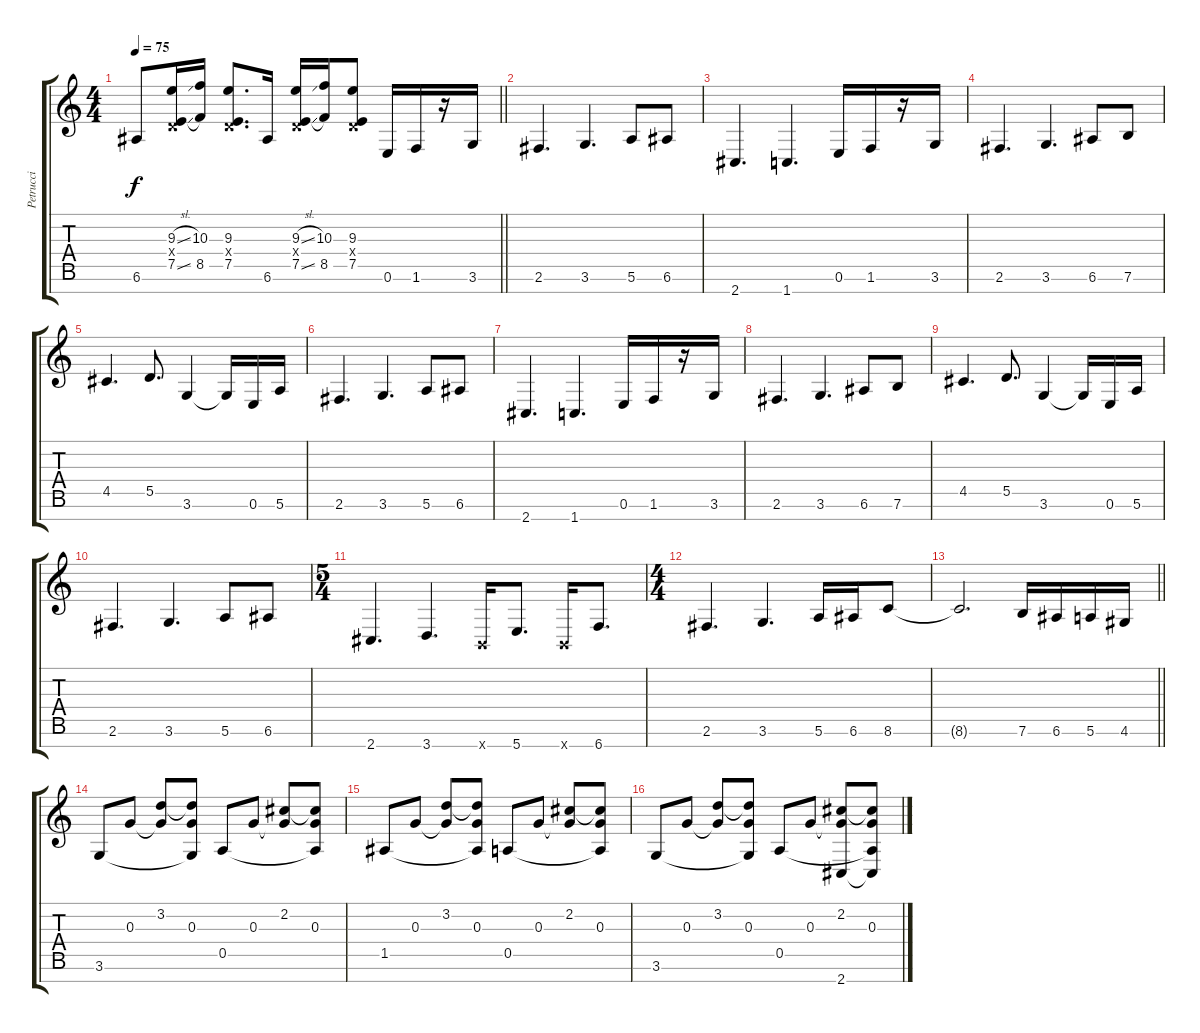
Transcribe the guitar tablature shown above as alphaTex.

\track ("Petrucci" "Petrucci") {instrument distortionguitar}
\staff {score tabs}
\tuning (E4 B3 G3 D3 A2 E2 B1) {hide}
\ts (4 4)
\tempo 75
\clef g2
\barLineRight lightlight
\ks c
6.6.8{dy f} (9.3{sl} 0.4{x} 7.5{sl}).16 (10.3 8.5).16 (9.3 0.4{x} 7.5).8{d} 6.6.16 (9.3{sl} 0.4{x} 7.5{sl}).16 (10.3 8.5).16 (9.3 0.4{x} 7.5).8 0.6.16{balance 8} 1.6.16 r.16 3.6.16 |
2.6.4{d balance 8} 3.6.4{d} 5.6.8 6.6.8 |
2.7.4{d} 1.7.4{d} 0.6.16 1.6.16 r.16 3.6.16 |
2.6.4{d} 3.6.4{d} 6.6.8 7.6.8 |
4.5.4{d} 5.5.8{d} 3.6.4 3.6{t}.16 0.6.16 5.6.16 |
2.6.4{d balance 8} 3.6.4{d} 5.6.8 6.6.8 |
2.7.4{d} 1.7.4{d} 0.6.16 1.6.16 r.16 3.6.16 |
2.6.4{d} 3.6.4{d} 6.6.8 7.6.8 |
4.5.4{d} 5.5.8{d} 3.6.4 3.6{t}.16 0.6.16 5.6.16 |
2.6.4{d balance 8} 3.6.4{d} 5.6.8 6.6.8 |
\ts (5 4)
2.7.4{d} 3.7.4{d} 0.7{x}.16 5.7.8{d} 0.7{x}.16 6.7.8{d} |
\ts (4 4)
2.6.4{d balance 8} 3.6.4{d} 5.6.16 6.6.16 8.6.8 |
\barLineRight lightlight
8.6{t}.2{d} 7.6.16 6.6.16 5.6.16 4.6.16 |
3.6.8 0.3.8 (3.2 0.3{t}).8 (3.2{t} 0.3 3.6{t}).8 0.5.8 0.3.8 (2.2 0.3{t}).8 (2.2{t} 0.3 0.5{t}).8 |
1.5.8 0.3.8 (3.2 0.3{t}).8 (3.2{t} 0.3 1.5{t}).8 0.5.8 0.3.8 (2.2 0.3{t}).8 (2.2{t} 0.3 0.5{t}).8 |
3.6.8 0.3.8 (3.2 0.3{t}).8 (3.2{t} 0.3 3.6{t}).8 0.5.8 0.3.8 (2.2 0.3{t} 2.7).8 (2.2{t} 0.3 0.5{t} 2.7{t}).8
